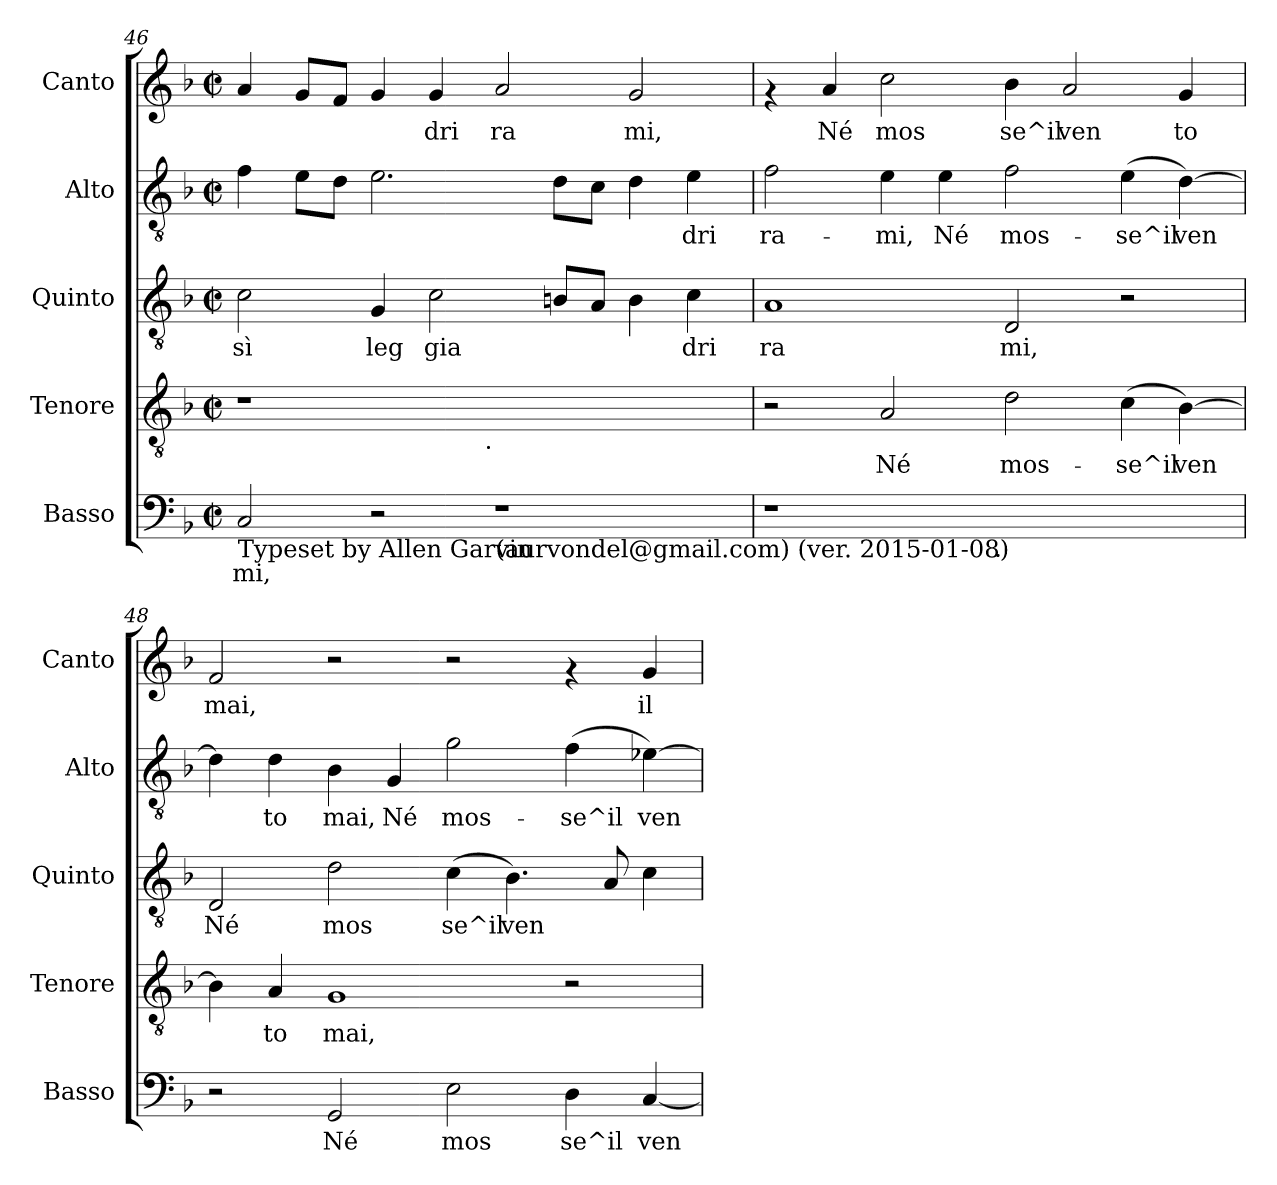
**kern	**text	**kern	**text	**kern	**text	**kern	**text	**kern	**text
*part5	*part5	*part4	*part4	*part3	*part3	*part2	*part2	*part1	*part1
*staff5	*staff5	*staff4	*staff4	*staff3	*staff3	*staff2	*staff2	*staff1	*staff1
*I"Basso	*	*I"Tenore	*	*I"Quinto	*	*I"Alto	*	*I"Canto	*
*I'Basso	*	*I'Tenore	*	*I'Quinto	*	*I'Alto	*	*I'Canto	*
*clefF4	*	*clefGv2	*	*clefGv2	*	*clefGv2	*	*clefG2	*
*k[b-]	*	*k[b-]	*	*k[b-]	*	*k[b-]	*	*k[b-]	*
*F:	*	*F:	*	*F:	*	*F:	*	*F:	*
*M2/2	*	*M2/2	*	*M2/2	*	*M2/2	*	*M2/2	*
*met(c|)	*	*met(c|)	*	*met(c|)	*	*met(c|)	*	*met(c|)	*
=46	=46	=46	=46	=46	=46	=46	=46	=46	=46
!LO:TX:b:t=Typeset by Allen Garvin	!	!	!	!	!	!	!	!	!
!	!LO:LY:b:cj	!	!	!	!LO:LY:b:cj	!	!LO:LY:b:cj	!	!LO:LY:b:cj
*	*	*^	*	*	*	*	*	*	*
2C/	mi,	1r	2ryy	.	2c\	sì	4f\	-	4a/	.
!	!	!	!	!	!	!	!	!LO:LY:b:cj	!	!LO:LY:b:cj
.	.	.	.	.	.	.	8e\L	--	8g/L	.
!	!	!	!	!	!	!	!	!LO:LY:b:cj	!	!LO:LY:b:cj
.	.	.	.	.	.	.	8d\J	--	8f/J	.
!	!	!	!	!	!	!LO:LY:b:cj	!	!LO:LY:b:cj	!	!LO:LY:b:cj
2r	.	.	4ryy	.	4G/	leg	2.e\	--	4g/	.
!	!	!	!	!	!	!LO:LY:b:cj	!	!	!	!LO:LY:b:cj
.	.	.	8...ryy	.	2c\	gia	.	.	4g/	dri
!	!	!	!LO:TX:b:t=.	!	!	!	!	!	!	!
.	.	.	1ryy	.	.	.	.	.	.	.
!LO:TX:b:t=(aurvondel@gmail.com) (ver. 2015-01-08)	!	!	!	!	!	!	!	!	!	!
!	!	!	!	!	!	!	!	!	!	!LO:LY:b:cj
1r	.	1ryy	.	.	.	.	.	.	2a/	ra
!	!	!	!	!	!	!LO:LY:b:cj	!	!LO:LY:b:cj	!	!
.	.	.	.	.	8Bn/L	.	8d\L	--	.	.
!	!	!	!	!	!	!LO:LY:b:cj	!	!LO:LY:b:cj	!	!
.	.	.	.	.	8A/J	.	8c\J	--	.	.
!	!	!	!	!	!	!LO:LY:b:cj	!	!LO:LY:b:cj	!	!LO:LY:b:cj
.	.	.	.	.	4B\	.	4d\	--	2g/	mi,
!	!	!	!	!	!	!LO:LY:b:cj	!	!LO:LY:b:cj	!	!
.	.	.	.	.	4c\	dri	4e\	-dri	.	.
.	.	.	64ryy	.	.	.	.	.	.	.
=47	=47	=47	=47	=47	=47	=47	=47	=47	=47	=47
!	!	!	!	!	!	!LO:LY:b:cj	!	!LO:LY:b:cj	!	!
*^	*	*v	*v	*	*	*	*	*	*	*
1r	2ryy	.	2r	.	1A	ra	2f\	ra-	4rf	.
!	!	!	!	!	!	!	!	!	!	!LO:LY:b:cj
.	.	.	.	.	.	.	.	.	4a/	Né
!	!	!	!	!LO:LY:b:cj	!	!	!	!LO:LY:b:cj	!	!LO:LY:b:cj
.	4ryy	.	2A/	Né	.	.	4e\	-mi,	2cc\	mos
!	!	!	!	!	!	!	!	!LO:LY:b:cj	!	!
.	8...ryy	.	.	.	.	.	4e\	Né	.	.
!	!LO:TX:b:t=.	!	!	!	!	!	!	!	!	!
.	1ryy	.	.	.	.	.	.	.	.	.
!	!	!	!	!LO:LY:b:cj	!	!LO:LY:b:cj	!	!LO:LY:b:cj	!	!LO:LY:b:cj
1ryy	.	.	2d\	mos-	2D/	mi,	2f\	mos-	4b-\	se^il
!	!	!	!	!	!	!	!	!	!	!LO:LY:b:cj
.	.	.	.	.	.	.	.	.	2a/	ven
!	!	!	!	!LO:LY:b:cj	!	!	!	!LO:LY:b:cj	!	!
.	.	.	(<4c\	-se^il	2r	.	(<4e\	-se^il	.	.
!	!	!	!	!LO:LY:b:cj	!	!	!	!LO:LY:b:cj	!	!LO:LY:b:cj
.	.	.	[>4B-\)	ven-	.	.	[>4d\)	ven-	4g/	to
.	64ryy	.	.	.	.	.	.	.	.	.
=48	=48	=48	=48	=48	=48	=48	=48	=48	=48	=48
!	!	!	!	!LO:LY:b:cj	!	!LO:LY:b:cj	!	!LO:LY:b:cj	!	!LO:LY:b:cj
*v	*v	*	*	*	*	*	*	*	*	*
2r	.	4B-\]	--	2D/	Né	4d\]	--	2f/	mai,
!	!	!	!LO:LY:b:cj	!	!	!	!LO:LY:b:cj	!	!
.	.	4A/	-to	.	.	4d\	-to	.	.
!	!LO:LY:b:cj	!	!LO:LY:b:cj	!	!LO:LY:b:cj	!	!LO:LY:b:cj	!	!
2GG/	Né	1G	mai,	2d\	mos	4B-\	mai,	2r	.
!	!	!	!	!	!	!	!LO:LY:b:cj	!	!
.	.	.	.	.	.	4G/	Né	.	.
!	!LO:LY:b:cj	!	!	!	!LO:LY:b:cj	!	!LO:LY:b:cj	!	!
2E\	mos	.	.	(<4c\	se^il	2g\	mos-	2r	.
!	!	!	!	!	!LO:LY:b:cj	!	!	!	!
.	.	.	.	4.B-\)	ven	.	.	.	.
!	!LO:LY:b:cj	!	!	!	!	!	!LO:LY:b:cj	!	!
4D\	se^il	2r	.	.	.	(<4f\	-se^il	4rf	.
!	!	!	!	!	!LO:LY:b:cj	!	!	!	!
.	.	.	.	8A/	.	.	.	.	.
!	!LO:LY:b:cj	!	!	!	!LO:LY:b:cj	!	!LO:LY:b:cj	!	!LO:LY:b:cj
[>4C/	ven	.	.	4c\	.	[>4e-X\)	ven-	4g/	il
=	=	=	=	=	=	=	=	=	=
*-	*-	*-	*-	*-	*-	*-	*-	*-	*-
